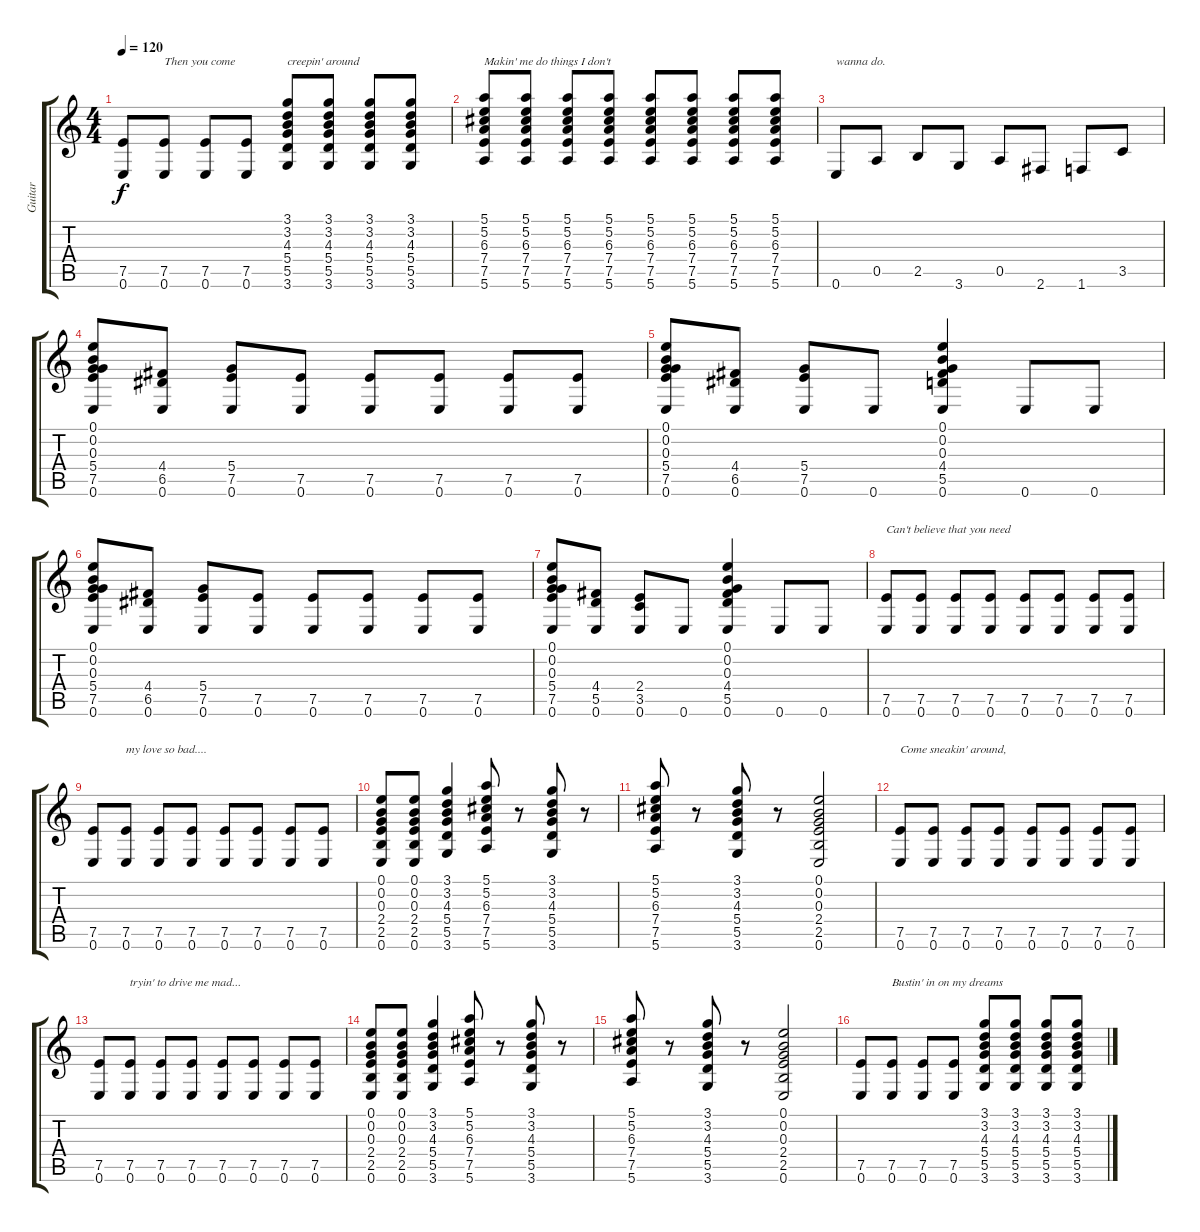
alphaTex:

\track ("Guitar" "Guitar") {instrument acousticguitarsteel}
\staff {score tabs}
\tuning (E4 B3 G3 D3 A2 E2) {hide}
\ts (4 4)
\tempo 120
\clef g2
\ks c
(7.5 0.6).8{dy f} (7.5 0.6).8{txt "Then you come"} (7.5 0.6).8 (7.5 0.6).8 (3.1 3.2 4.3 5.4 5.5 3.6).8{txt "creepin' around"} (3.1 3.2 4.3 5.4 5.5 3.6).8 (3.1 3.2 4.3 5.4 5.5 3.6).8 (3.1 3.2 4.3 5.4 5.5 3.6).8 |
(5.1 5.2 6.3 7.4 7.5 5.6).8{txt "Makin' me do things I don't"} (5.1 5.2 6.3 7.4 7.5 5.6).8 (5.1 5.2 6.3 7.4 7.5 5.6).8 (5.1 5.2 6.3 7.4 7.5 5.6).8 (5.1 5.2 6.3 7.4 7.5 5.6).8 (5.1 5.2 6.3 7.4 7.5 5.6).8 (5.1 5.2 6.3 7.4 7.5 5.6).8 (5.1 5.2 6.3 7.4 7.5 5.6).8 |
0.6.8{txt "wanna do."} 0.5.8 2.5.8 3.6.8 0.5.8 2.6.8 1.6.8 3.5.8 |
(0.1 0.2 0.3 5.4 7.5 0.6).8 (4.4 6.5 0.6).8 (5.4 7.5 0.6).8 (7.5 0.6).8 (7.5 0.6).8 (7.5 0.6).8 (7.5 0.6).8 (7.5 0.6).8 |
(0.1 0.2 0.3 5.4 7.5 0.6).8 (4.4 6.5 0.6).8 (5.4 7.5 0.6).8 0.6.8 (0.1 0.2 0.3 4.4 5.5 0.6).4 0.6.8 0.6.8 |
(0.1 0.2 0.3 5.4 7.5 0.6).8 (4.4 6.5 0.6).8 (5.4 7.5 0.6).8 (7.5 0.6).8 (7.5 0.6).8 (7.5 0.6).8 (7.5 0.6).8 (7.5 0.6).8 |
(0.1 0.2 0.3 5.4 7.5 0.6).8 (4.4 5.5 0.6).8 (2.4 3.5 0.6).8 0.6.8 (0.1 0.2 0.3 4.4 5.5 0.6).4 0.6.8 0.6.8 |
(7.5 0.6).8{txt "Can't believe that you need"} (7.5 0.6).8 (7.5 0.6).8 (7.5 0.6).8 (7.5 0.6).8 (7.5 0.6).8 (7.5 0.6).8 (7.5 0.6).8 |
(7.5 0.6).8 (7.5 0.6).8{txt "my love so bad...."} (7.5 0.6).8 (7.5 0.6).8 (7.5 0.6).8 (7.5 0.6).8 (7.5 0.6).8 (7.5 0.6).8 |
(0.1 0.2 0.3 2.4 2.5 0.6).8 (0.1 0.2 0.3 2.4 2.5 0.6).8 (3.1 3.2 4.3 5.4 5.5 3.6).4 (5.1 5.2 6.3 7.4 7.5 5.6).8 r.8 (3.1 3.2 4.3 5.4 5.5 3.6).8 r.8 |
(5.1 5.2 6.3 7.4 7.5 5.6).8 r.8 (3.1 3.2 4.3 5.4 5.5 3.6).8 r.8 (0.1 0.2 0.3 2.4 2.5 0.6).2 |
(7.5 0.6).8{txt "Come sneakin' around,"} (7.5 0.6).8 (7.5 0.6).8 (7.5 0.6).8 (7.5 0.6).8 (7.5 0.6).8 (7.5 0.6).8 (7.5 0.6).8 |
(7.5 0.6).8 (7.5 0.6).8{txt "tryin' to drive me mad..."} (7.5 0.6).8 (7.5 0.6).8 (7.5 0.6).8 (7.5 0.6).8 (7.5 0.6).8 (7.5 0.6).8 |
(0.1 0.2 0.3 2.4 2.5 0.6).8 (0.1 0.2 0.3 2.4 2.5 0.6).8 (3.1 3.2 4.3 5.4 5.5 3.6).4 (5.1 5.2 6.3 7.4 7.5 5.6).8 r.8 (3.1 3.2 4.3 5.4 5.5 3.6).8 r.8 |
(5.1 5.2 6.3 7.4 7.5 5.6).8 r.8 (3.1 3.2 4.3 5.4 5.5 3.6).8 r.8 (0.1 0.2 0.3 2.4 2.5 0.6).2 |
(7.5 0.6).8 (7.5 0.6).8{txt "Bustin' in on my dreams"} (7.5 0.6).8 (7.5 0.6).8 (3.1 3.2 4.3 5.4 5.5 3.6).8 (3.1 3.2 4.3 5.4 5.5 3.6).8 (3.1 3.2 4.3 5.4 5.5 3.6).8 (3.1 3.2 4.3 5.4 5.5 3.6).8
